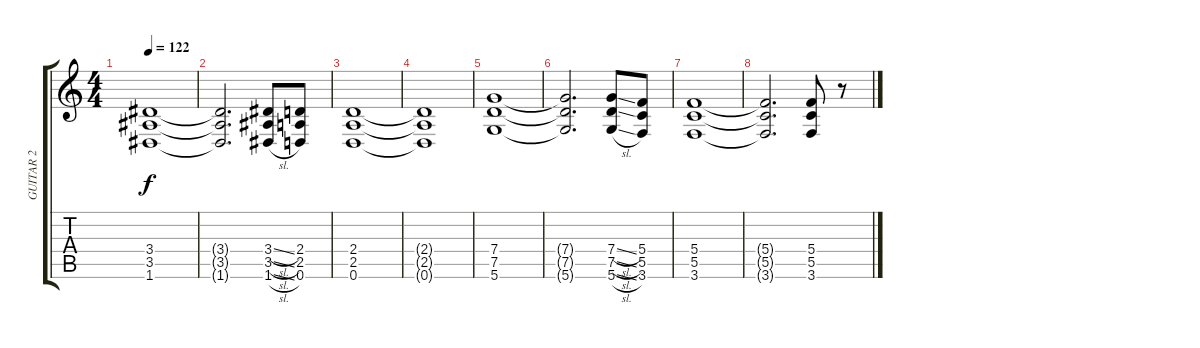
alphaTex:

\track ("GUITAR 2" "GUITAR 2") {instrument overdrivenguitar}
\staff {score tabs}
\tuning (D4 A3 F3 C3 G2 D2) {hide}
\ts (4 4)
\tempo 122
\clef g2
\ks c
(3.4 3.5 1.6).1{dy f} |
(3.4{t} 3.5{t} 1.6{t}).2{d} (3.4{sl} 3.5{sl} 1.6{sl}).8 (2.4 2.5 0.6).8 |
(2.4 2.5 0.6).1 |
(2.4{t} 2.5{t} 0.6{t}).1 |
(7.4 7.5 5.6).1 |
(7.4{t} 7.5{t} 5.6{t}).2{d} (7.4{sl} 7.5{sl} 5.6{sl}).8 (5.4 5.5 3.6).8 |
(5.4 5.5 3.6).1 |
(5.4{t} 5.5{t} 3.6{t}).2{d} (5.4 5.5 3.6).8 r.8
